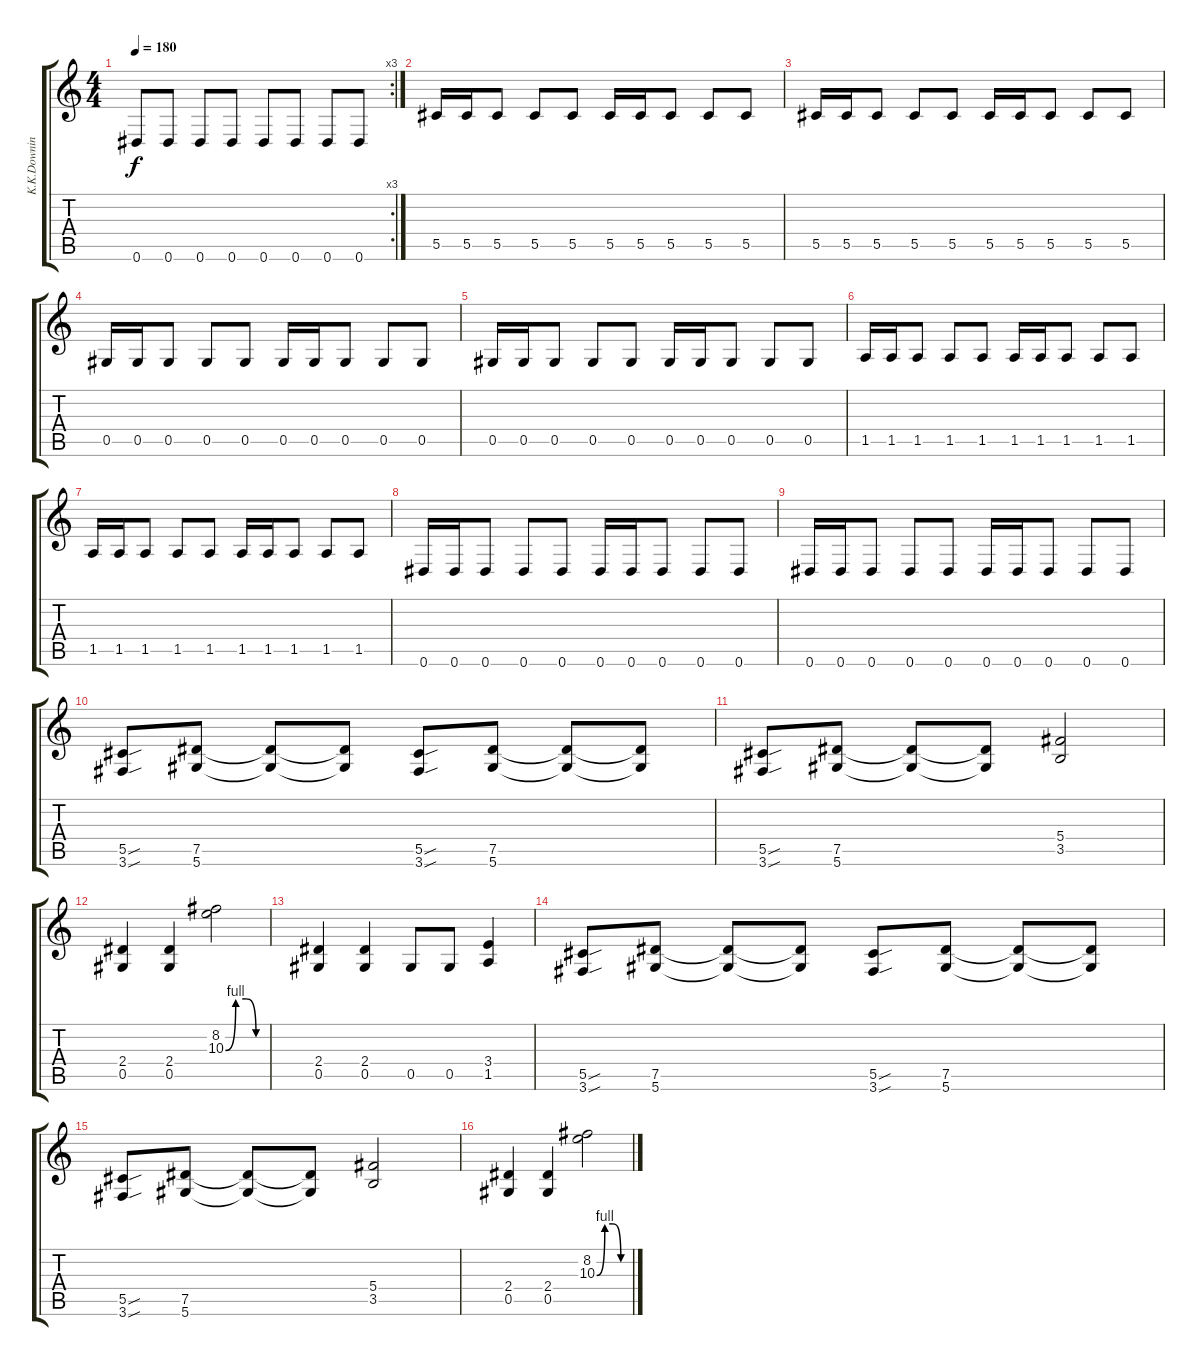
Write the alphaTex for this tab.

\track ("K.K.Downing" "K.K.Downin") {instrument distortionguitar}
\staff {score tabs}
\tuning (Eb4 Bb3 Gb3 Db3 Ab2 Eb2) {hide}
\rc 3
\ts (4 4)
\tempo 180
\clef g2
\ks c
0.6.8{dy f} 0.6.8 0.6.8 0.6.8 0.6.8 0.6.8 0.6.8 0.6.8 |
5.5.16 5.5.16 5.5.8 5.5.8 5.5.8 5.5.16 5.5.16 5.5.8 5.5.8 5.5.8 |
5.5.16 5.5.16 5.5.8 5.5.8 5.5.8 5.5.16 5.5.16 5.5.8 5.5.8 5.5.8 |
0.5.16 0.5.16 0.5.8 0.5.8 0.5.8 0.5.16 0.5.16 0.5.8 0.5.8 0.5.8 |
0.5.16 0.5.16 0.5.8 0.5.8 0.5.8 0.5.16 0.5.16 0.5.8 0.5.8 0.5.8 |
1.5.16 1.5.16 1.5.8 1.5.8 1.5.8 1.5.16 1.5.16 1.5.8 1.5.8 1.5.8 |
1.5.16 1.5.16 1.5.8 1.5.8 1.5.8 1.5.16 1.5.16 1.5.8 1.5.8 1.5.8 |
0.6.16 0.6.16 0.6.8 0.6.8 0.6.8 0.6.16 0.6.16 0.6.8 0.6.8 0.6.8 |
0.6.16 0.6.16 0.6.8 0.6.8 0.6.8 0.6.16 0.6.16 0.6.8 0.6.8 0.6.8 |
(5.5{sou} 3.6{sou}).8 (7.5 5.6).8 (7.5{t} 5.6{t}).8 (7.5{t} 5.6{t}).8 (5.5{sou} 3.6{sou}).8 (7.5 5.6).8 (7.5{t} 5.6{t}).8 (7.5{t} 5.6{t}).8 |
(5.5{sou} 3.6{sou}).8 (7.5 5.6).8 (7.5{t} 5.6{t}).8 (7.5{t} 5.6{t}).8 (5.4 3.5).2 |
(2.4 0.5).4 (2.4 0.5).4 (8.2 10.3{be (custom 0 0 15 4 30 4 45 0 60 0)}).2 |
(2.4 0.5).4 (2.4 0.5).4 0.5.8 0.5.8 (3.4 1.5).4 |
(5.5{sou} 3.6{sou}).8 (7.5 5.6).8 (7.5{t} 5.6{t}).8 (7.5{t} 5.6{t}).8 (5.5{sou} 3.6{sou}).8 (7.5 5.6).8 (7.5{t} 5.6{t}).8 (7.5{t} 5.6{t}).8 |
(5.5{sou} 3.6{sou}).8 (7.5 5.6).8 (7.5{t} 5.6{t}).8 (7.5{t} 5.6{t}).8 (5.4 3.5).2 |
(2.4 0.5).4 (2.4 0.5).4 (8.2 10.3{be (custom 0 0 15 4 30 4 45 0 60 0)}).2
